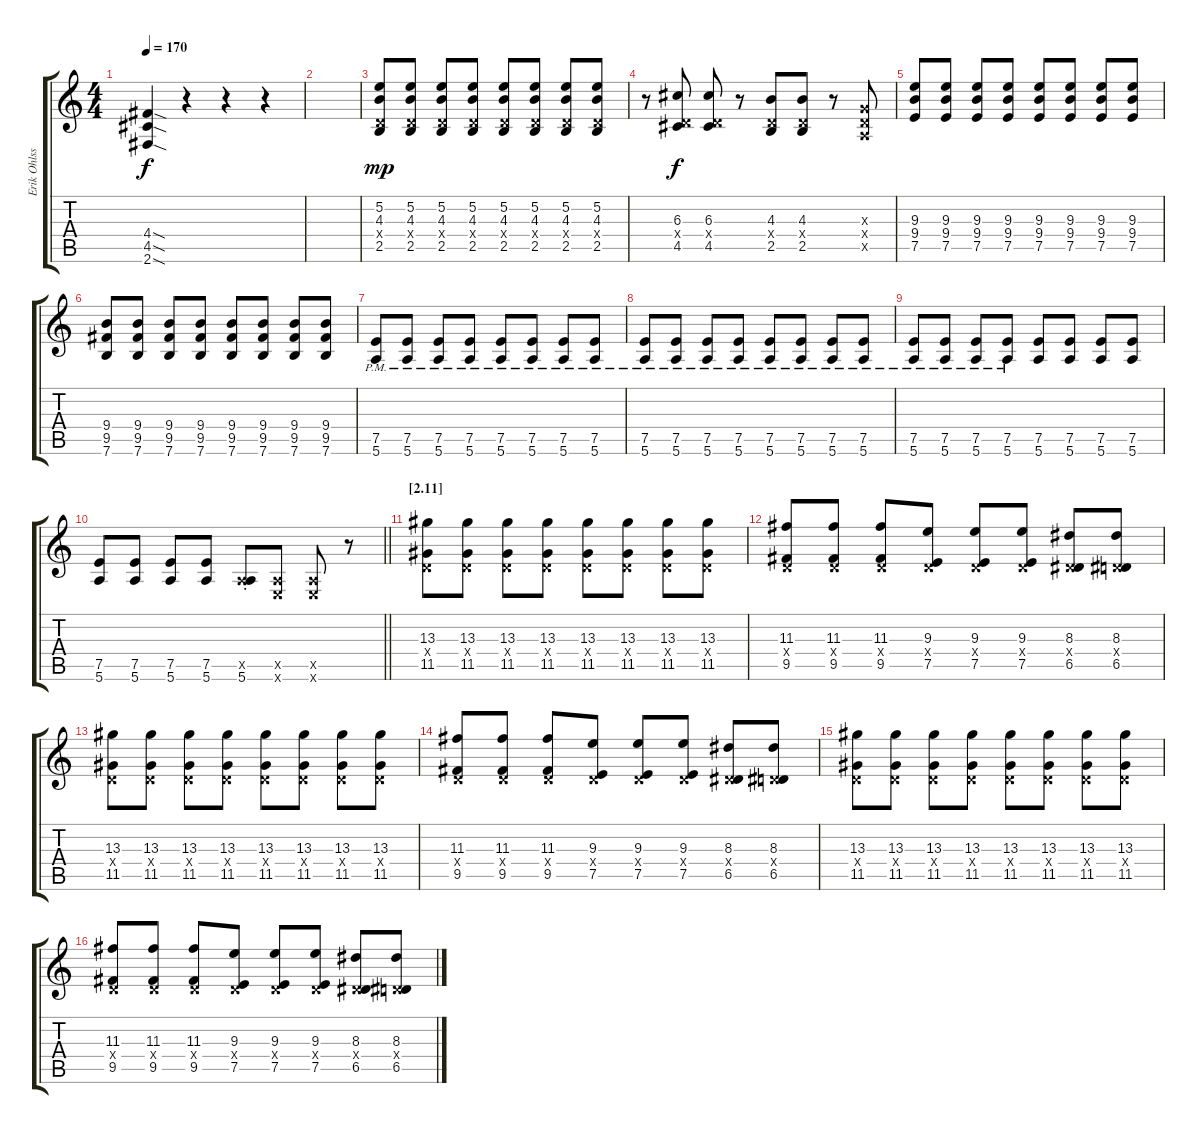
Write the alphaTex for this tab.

\track ("Erik Ohlsson - Guitar" "Erik Ohlss") {instrument distortionguitar}
\staff {score tabs}
\tuning (E4 B3 G3 D3 A2 E2) {hide}
\ts (4 4)
\tempo 170
\clef g2
\ks c
(4.4{sod} 4.5{sod} 2.6{sod}).4{dy f balance 2} r.4 r.4 r.4 |
|
(5.2 4.3 0.4{x} 2.5).8{dy mp balance 10} (5.2 4.3 0.4{x} 2.5).8 (5.2 4.3 0.4{x} 2.5).8 (5.2 4.3 0.4{x} 2.5).8 (5.2 4.3 0.4{x} 2.5).8 (5.2 4.3 0.4{x} 2.5).8 (5.2 4.3 0.4{x} 2.5).8 (5.2 4.3 0.4{x} 2.5).8 |
r.8 (6.3 0.4{x} 4.5).8{dy f} (6.3 0.4{x} 4.5).8 r.8 (4.3 0.4{x} 2.5).8 (4.3 0.4{x} 2.5).8 r.8 (0.3{x} 0.4{x} 0.5{x}).8{balance 14} |
(9.3 9.4 7.5).8 (9.3 9.4 7.5).8 (9.3 9.4 7.5).8 (9.3 9.4 7.5).8 (9.3 9.4 7.5).8 (9.3 9.4 7.5).8 (9.3 9.4 7.5).8 (9.3 9.4 7.5).8 |
(9.4 9.5 7.6).8 (9.4 9.5 7.6).8 (9.4 9.5 7.6).8 (9.4 9.5 7.6).8 (9.4 9.5 7.6).8 (9.4 9.5 7.6).8 (9.4 9.5 7.6).8 (9.4 9.5 7.6).8 |
(7.5{pm} 5.6{pm}).8 (7.5{pm} 5.6{pm}).8 (7.5{pm} 5.6{pm}).8 (7.5{pm} 5.6{pm}).8 (7.5{pm} 5.6{pm}).8 (7.5{pm} 5.6{pm}).8 (7.5{pm} 5.6{pm}).8 (7.5{pm} 5.6{pm}).8 |
(7.5{pm} 5.6{pm}).8 (7.5{pm} 5.6{pm}).8 (7.5{pm} 5.6{pm}).8 (7.5{pm} 5.6{pm}).8 (7.5{pm} 5.6{pm}).8 (7.5{pm} 5.6{pm}).8 (7.5{pm} 5.6{pm}).8 (7.5{pm} 5.6{pm}).8 |
(7.5 5.6{pm}).8 (7.5 5.6{pm}).8 (7.5 5.6{pm}).8 (7.5 5.6{pm}).8 (7.5 5.6).8 (7.5 5.6).8 (7.5 5.6).8 (7.5 5.6).8 |
\barLineRight lightlight
(7.5 5.6).8 (7.5 5.6).8 (7.5 5.6).8 (7.5 5.6).8 (0.5{x} 5.6{st}).8 (0.5{x} 0.6{x}).8 (0.5{x} 0.6{x}).8 r.8 |
\section ("" "[2.11]")
(13.3 0.4{x} 11.5).8{volume 10} (13.3 0.4{x} 11.5).8 (13.3 0.4{x} 11.5).8 (13.3 0.4{x} 11.5).8 (13.3 0.4{x} 11.5).8 (13.3 0.4{x} 11.5).8 (13.3 0.4{x} 11.5).8 (13.3 0.4{x} 11.5).8 |
(11.3 0.4{x} 9.5).8 (11.3 0.4{x} 9.5).8 (11.3 0.4{x} 9.5).8 (9.3 0.4{x} 7.5).8 (9.3 0.4{x} 7.5).8 (9.3 0.4{x} 7.5).8 (8.3 0.4{x} 6.5).8 (8.3 0.4{x} 6.5).8 |
(13.3 0.4{x} 11.5).8 (13.3 0.4{x} 11.5).8 (13.3 0.4{x} 11.5).8 (13.3 0.4{x} 11.5).8 (13.3 0.4{x} 11.5).8 (13.3 0.4{x} 11.5).8 (13.3 0.4{x} 11.5).8 (13.3 0.4{x} 11.5).8 |
(11.3 0.4{x} 9.5).8 (11.3 0.4{x} 9.5).8 (11.3 0.4{x} 9.5).8 (9.3 0.4{x} 7.5).8 (9.3 0.4{x} 7.5).8 (9.3 0.4{x} 7.5).8 (8.3 0.4{x} 6.5).8 (8.3 0.4{x} 6.5).8 |
(13.3 0.4{x} 11.5).8 (13.3 0.4{x} 11.5).8 (13.3 0.4{x} 11.5).8 (13.3 0.4{x} 11.5).8 (13.3 0.4{x} 11.5).8 (13.3 0.4{x} 11.5).8 (13.3 0.4{x} 11.5).8 (13.3 0.4{x} 11.5).8 |
(11.3 0.4{x} 9.5).8 (11.3 0.4{x} 9.5).8 (11.3 0.4{x} 9.5).8 (9.3 0.4{x} 7.5).8 (9.3 0.4{x} 7.5).8 (9.3 0.4{x} 7.5).8 (8.3 0.4{x} 6.5).8 (8.3 0.4{x} 6.5).8
